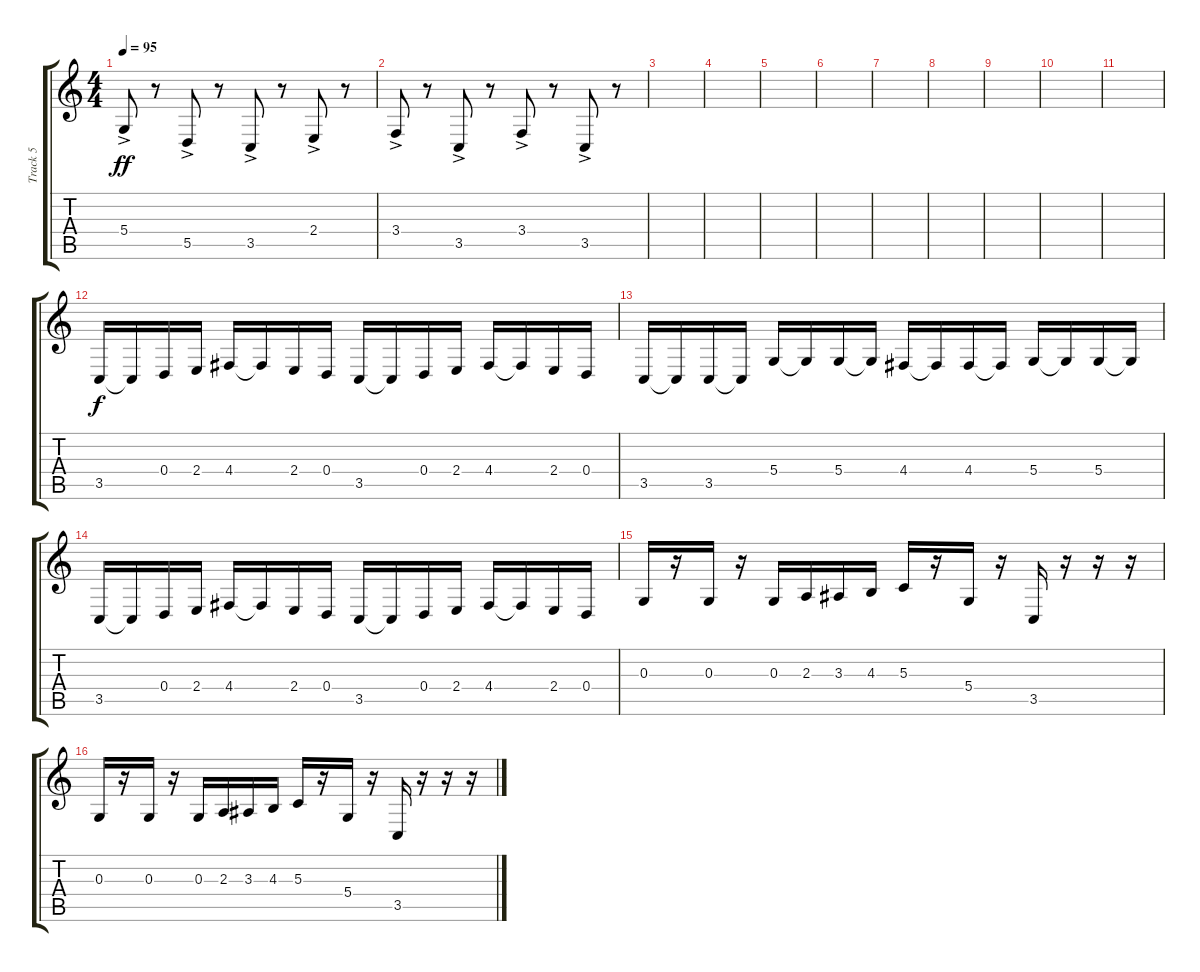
\track ("Track 5" "Track 5") {instrument trumpet}
\staff {score tabs}
\tuning (E4 B3 G3 D3 A2 E2) {hide}
\ts (4 4)
\tempo 95
\clef g2
\ks c
5.4{ac}.8{dy ff} r.8 5.5{ac}.8 r.8 3.5{ac}.8 r.8 2.4{ac}.8 r.8 |
3.4{ac}.8 r.8 3.5{ac}.8 r.8 3.4{ac}.8 r.8 3.5{ac}.8 r.8 |
|
|
|
|
|
|
|
|
|
3.5.16{dy f} 3.5{t}.16 0.4.16 2.4.16 4.4.16 4.4{t}.16 2.4.16 0.4.16 3.5.16 3.5{t}.16 0.4.16 2.4.16 4.4.16 4.4{t}.16 2.4.16 0.4.16 |
3.5.16 3.5{t}.16 3.5.16 3.5{t}.16 5.4.16 5.4{t}.16 5.4.16 5.4{t}.16 4.4.16 4.4{t}.16 4.4.16 4.4{t}.16 5.4.16 5.4{t}.16 5.4.16 5.4{t}.16 |
3.5.16 3.5{t}.16 0.4.16 2.4.16 4.4.16 4.4{t}.16 2.4.16 0.4.16 3.5.16 3.5{t}.16 0.4.16 2.4.16 4.4.16 4.4{t}.16 2.4.16 0.4.16 |
0.3.16 r.16 0.3.16 r.16 0.3.16 2.3.16 3.3.16 4.3.16 5.3.16 r.16 5.4.16 r.16 3.5.16 r.16 r.16 r.16 |
0.3.16 r.16 0.3.16 r.16 0.3.16 2.3.16 3.3.16 4.3.16 5.3.16 r.16 5.4.16 r.16 3.5.16 r.16 r.16 r.16
